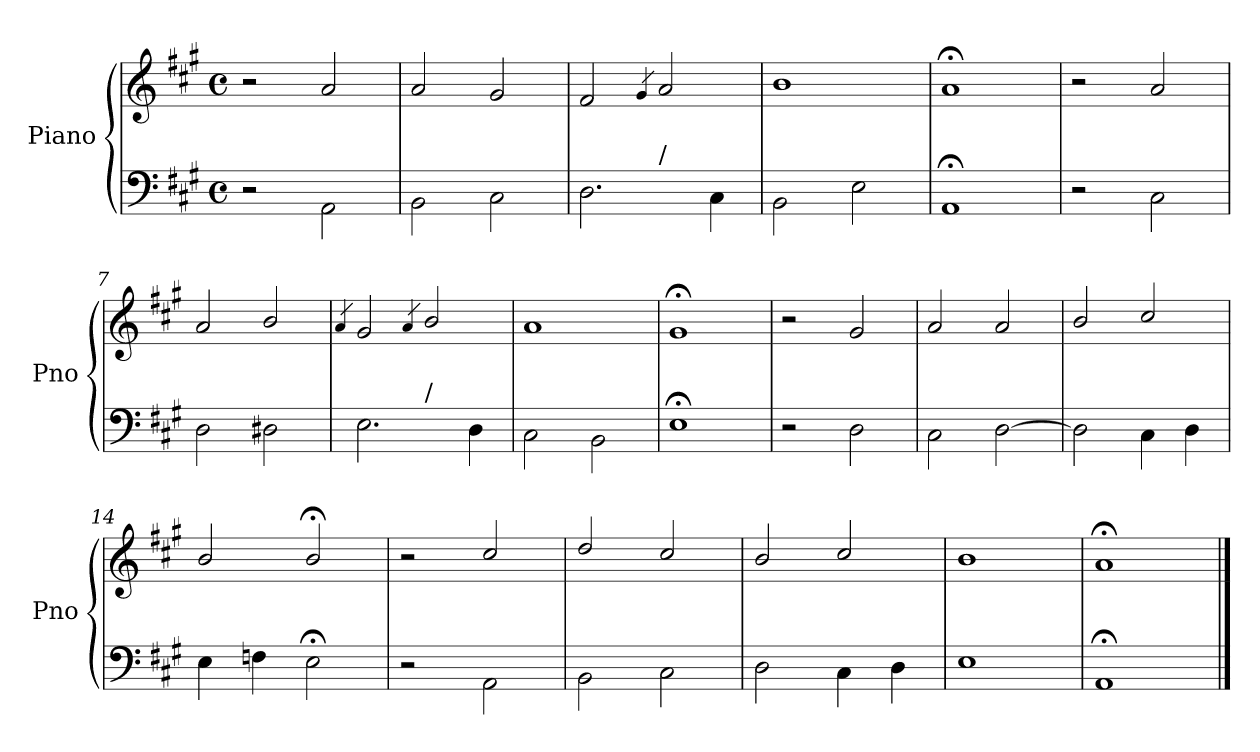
**kern	**kern
*part1	*part1
*staff2	*staff1
*I"Piano	*
*I'Pno	*
*clefF4	*clefG2
*k[f#c#g#]	*k[f#c#g#]
*A:	*A:
*M4/4	*M4/4
*met(c)	*met(c)
=1	=1
2r	2r
2AA\	2a/
=2	=2
2BB\	2a/
2C#\	2g#/
=3	=3
*^	*
2.D\	2ryy	2f#/
.	.	4qg#/
!	!LO:TX:a:t=/	!
.	2ryy	2a/
4C#\	.	.
*v	*v	*
=4	=4
2BB\	1b/
2E\	.
=5	=5
1AA;\	1a;</
=6	=6
2r	2r
2C#\	2a/
=7	=7
2D\	2a/
2D#X\	2b/
=8	=8
.	4qa/
*^	*
2.E\	2ryy	2g#/
.	.	4qa/
!	!LO:TX:a:t=/	!
.	2ryy	2b/
4D\	.	.
*v	*v	*
=9	=9
2C#\	1a/
2BB\	.
=10	=10
1E;\	1g#;</
!!LO:LB:g=z
=11	=11
2r	2r
2D\	2g#/
=12	=12
2C#\	2a/
[<2D\	2a/
=13	=13
2D\]	2b/
4C#\	2cc#/
4D\	.
=14	=14
4E\	2b/
4Fn\	.
2E;\	2b;</
=15	=15
2r	2r
2AA\	2cc#/
=16	=16
2BB\	2dd/
2C#\	2cc#/
=17	=17
2D\	2b/
4C#\	2cc#/
4D\	.
=18	=18
1E\	1b/
=19	=19
1AA;\	1a;</
==	==
*-	*-
